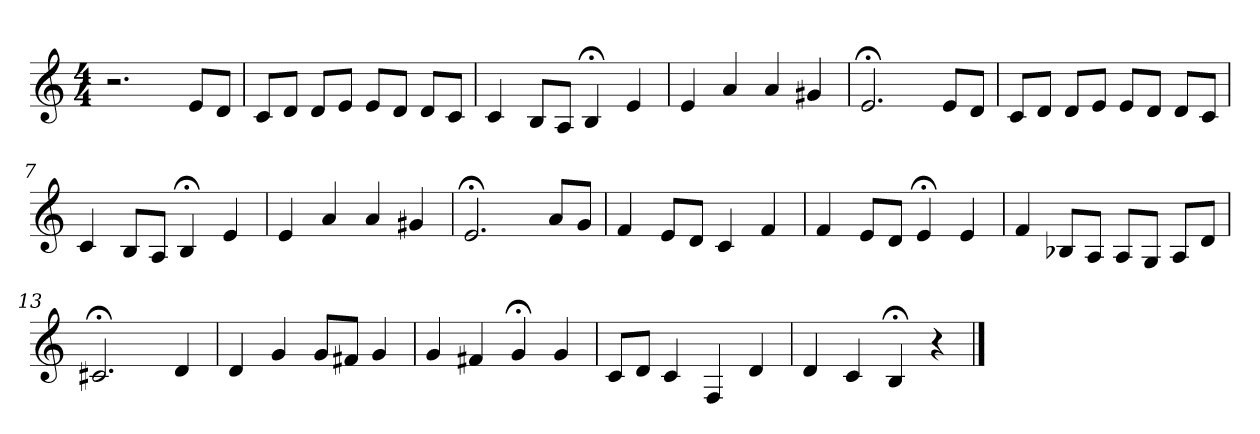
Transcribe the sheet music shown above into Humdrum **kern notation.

**kern
*part1
*staff1
*clefG2
*M4/4
=1
2.r
8e/L
8d/J
=2
8c/L
8d/J
8d/L
8e/J
8e/L
8d/J
8d/L
8c/J
=3
4c
8B/L
8A/J
4B;<
4e
=4
4e
4a
4a
4g#X
=5
2.e;<
8e/L
8d/J
=6
8c/L
8d/J
8d/L
8e/J
8e/L
8d/J
8d/L
8c/J
=7
4c
8B/L
8A/J
4B;<
4e
=8
4e
4a
4a
4g#X
=9
2.e;<
8a/L
8g/J
=10
4f
8e/L
8d/J
4c
4f
=11
4f
8e/L
8d/J
4e;<
4e
=12
4f
8B-X/L
8A/J
8A/L
8G/J
8A/L
8d/J
=13
2.c#X;<
4d
=14
4d
4g
8g/L
8f#X/J
4g
=15
4g
4f#X
4g;<
4g
=16
8c/L
8d/J
4c
4F
4d
=17
4d
4c
4B;<
4r
==
*-
